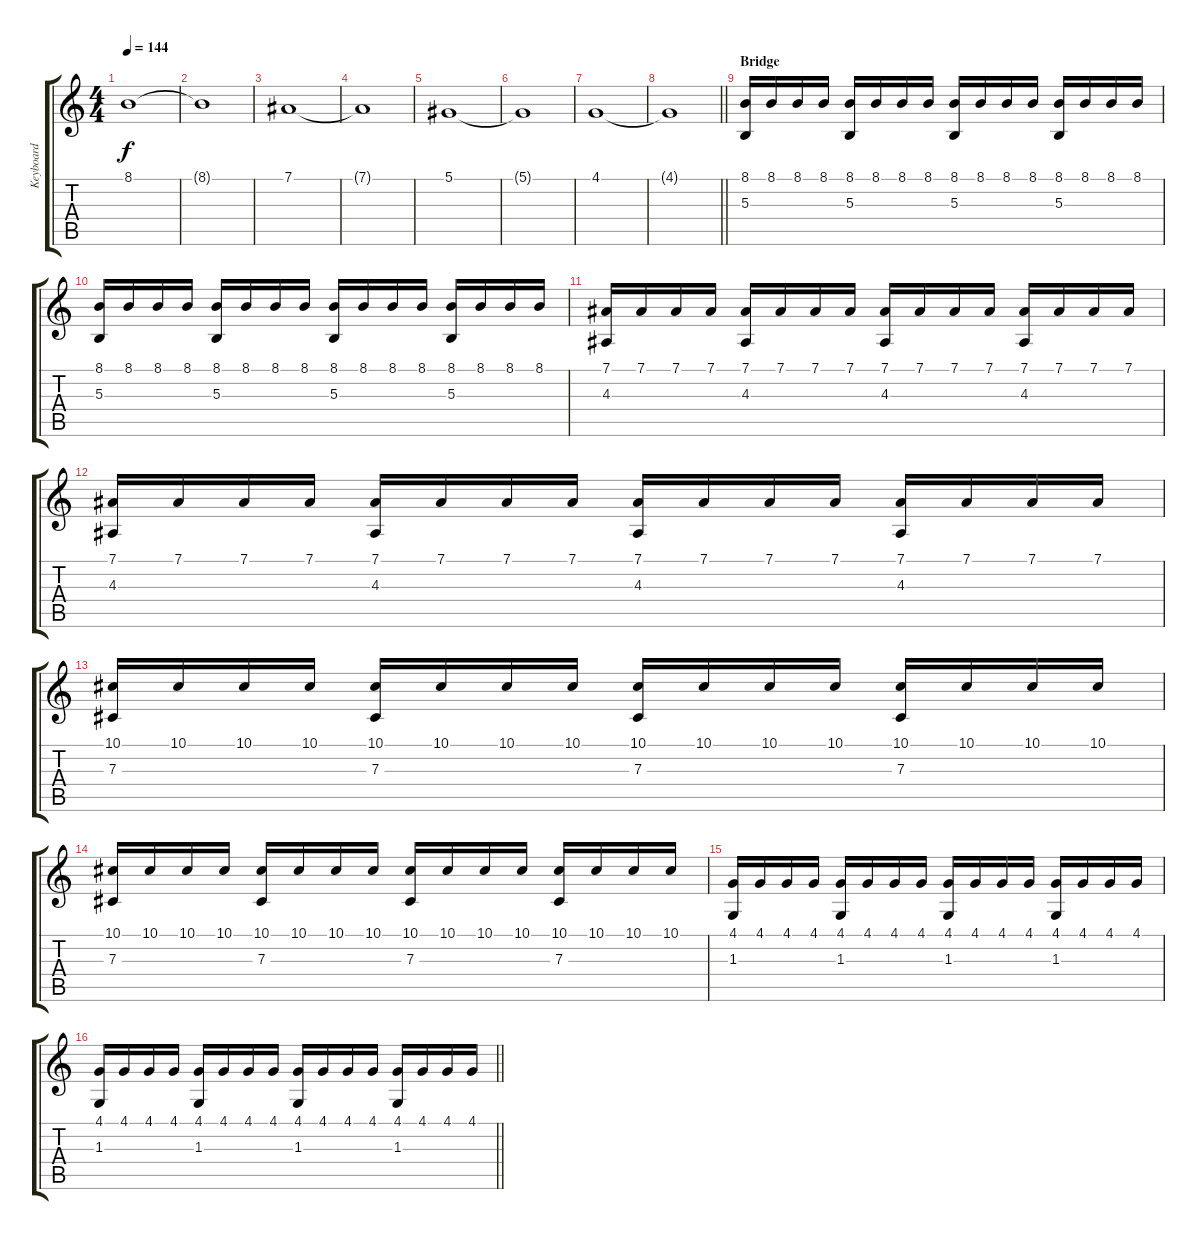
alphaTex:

\track ("Keyboard" "Keyboard") {instrument fx1rain}
\staff {score tabs}
\tuning (Eb4 Bb3 Gb3 Db3 Ab2 Db2) {hide}
\ts (4 4)
\tempo 144
\clef g2
\ks c
8.1.1{dy f} |
8.1{t}.1 |
7.1.1 |
7.1{t}.1 |
5.1.1 |
5.1{t}.1 |
4.1.1 |
\barLineRight lightlight
4.1{t}.1 |
\section ("" "Bridge")
(8.1 5.3).16{volume 14} 8.1.16 8.1.16 8.1.16 (8.1 5.3).16 8.1.16 8.1.16 8.1.16 (8.1 5.3).16 8.1.16 8.1.16 8.1.16 (8.1 5.3).16 8.1.16 8.1.16 8.1.16 |
(8.1 5.3).16 8.1.16 8.1.16 8.1.16 (8.1 5.3).16 8.1.16 8.1.16 8.1.16 (8.1 5.3).16 8.1.16 8.1.16 8.1.16 (8.1 5.3).16 8.1.16 8.1.16 8.1.16 |
(7.1 4.3).16 7.1.16 7.1.16 7.1.16 (7.1 4.3).16 7.1.16 7.1.16 7.1.16 (7.1 4.3).16 7.1.16 7.1.16 7.1.16 (7.1 4.3).16 7.1.16 7.1.16 7.1.16 |
(7.1 4.3).16 7.1.16 7.1.16 7.1.16 (7.1 4.3).16 7.1.16 7.1.16 7.1.16 (7.1 4.3).16 7.1.16 7.1.16 7.1.16 (7.1 4.3).16 7.1.16 7.1.16 7.1.16 |
(10.1 7.3).16 10.1.16 10.1.16 10.1.16 (10.1 7.3).16 10.1.16 10.1.16 10.1.16 (10.1 7.3).16 10.1.16 10.1.16 10.1.16 (10.1 7.3).16 10.1.16 10.1.16 10.1.16 |
(10.1 7.3).16 10.1.16 10.1.16 10.1.16 (10.1 7.3).16 10.1.16 10.1.16 10.1.16 (10.1 7.3).16 10.1.16 10.1.16 10.1.16 (10.1 7.3).16 10.1.16 10.1.16 10.1.16 |
(4.1 1.3).16 4.1.16 4.1.16 4.1.16 (4.1 1.3).16 4.1.16 4.1.16 4.1.16 (4.1 1.3).16 4.1.16 4.1.16 4.1.16 (4.1 1.3).16 4.1.16 4.1.16 4.1.16 |
\barLineRight lightlight
(4.1 1.3).16 4.1.16 4.1.16 4.1.16 (4.1 1.3).16 4.1.16 4.1.16 4.1.16 (4.1 1.3).16 4.1.16 4.1.16 4.1.16 (4.1 1.3).16 4.1.16 4.1.16 4.1.16
